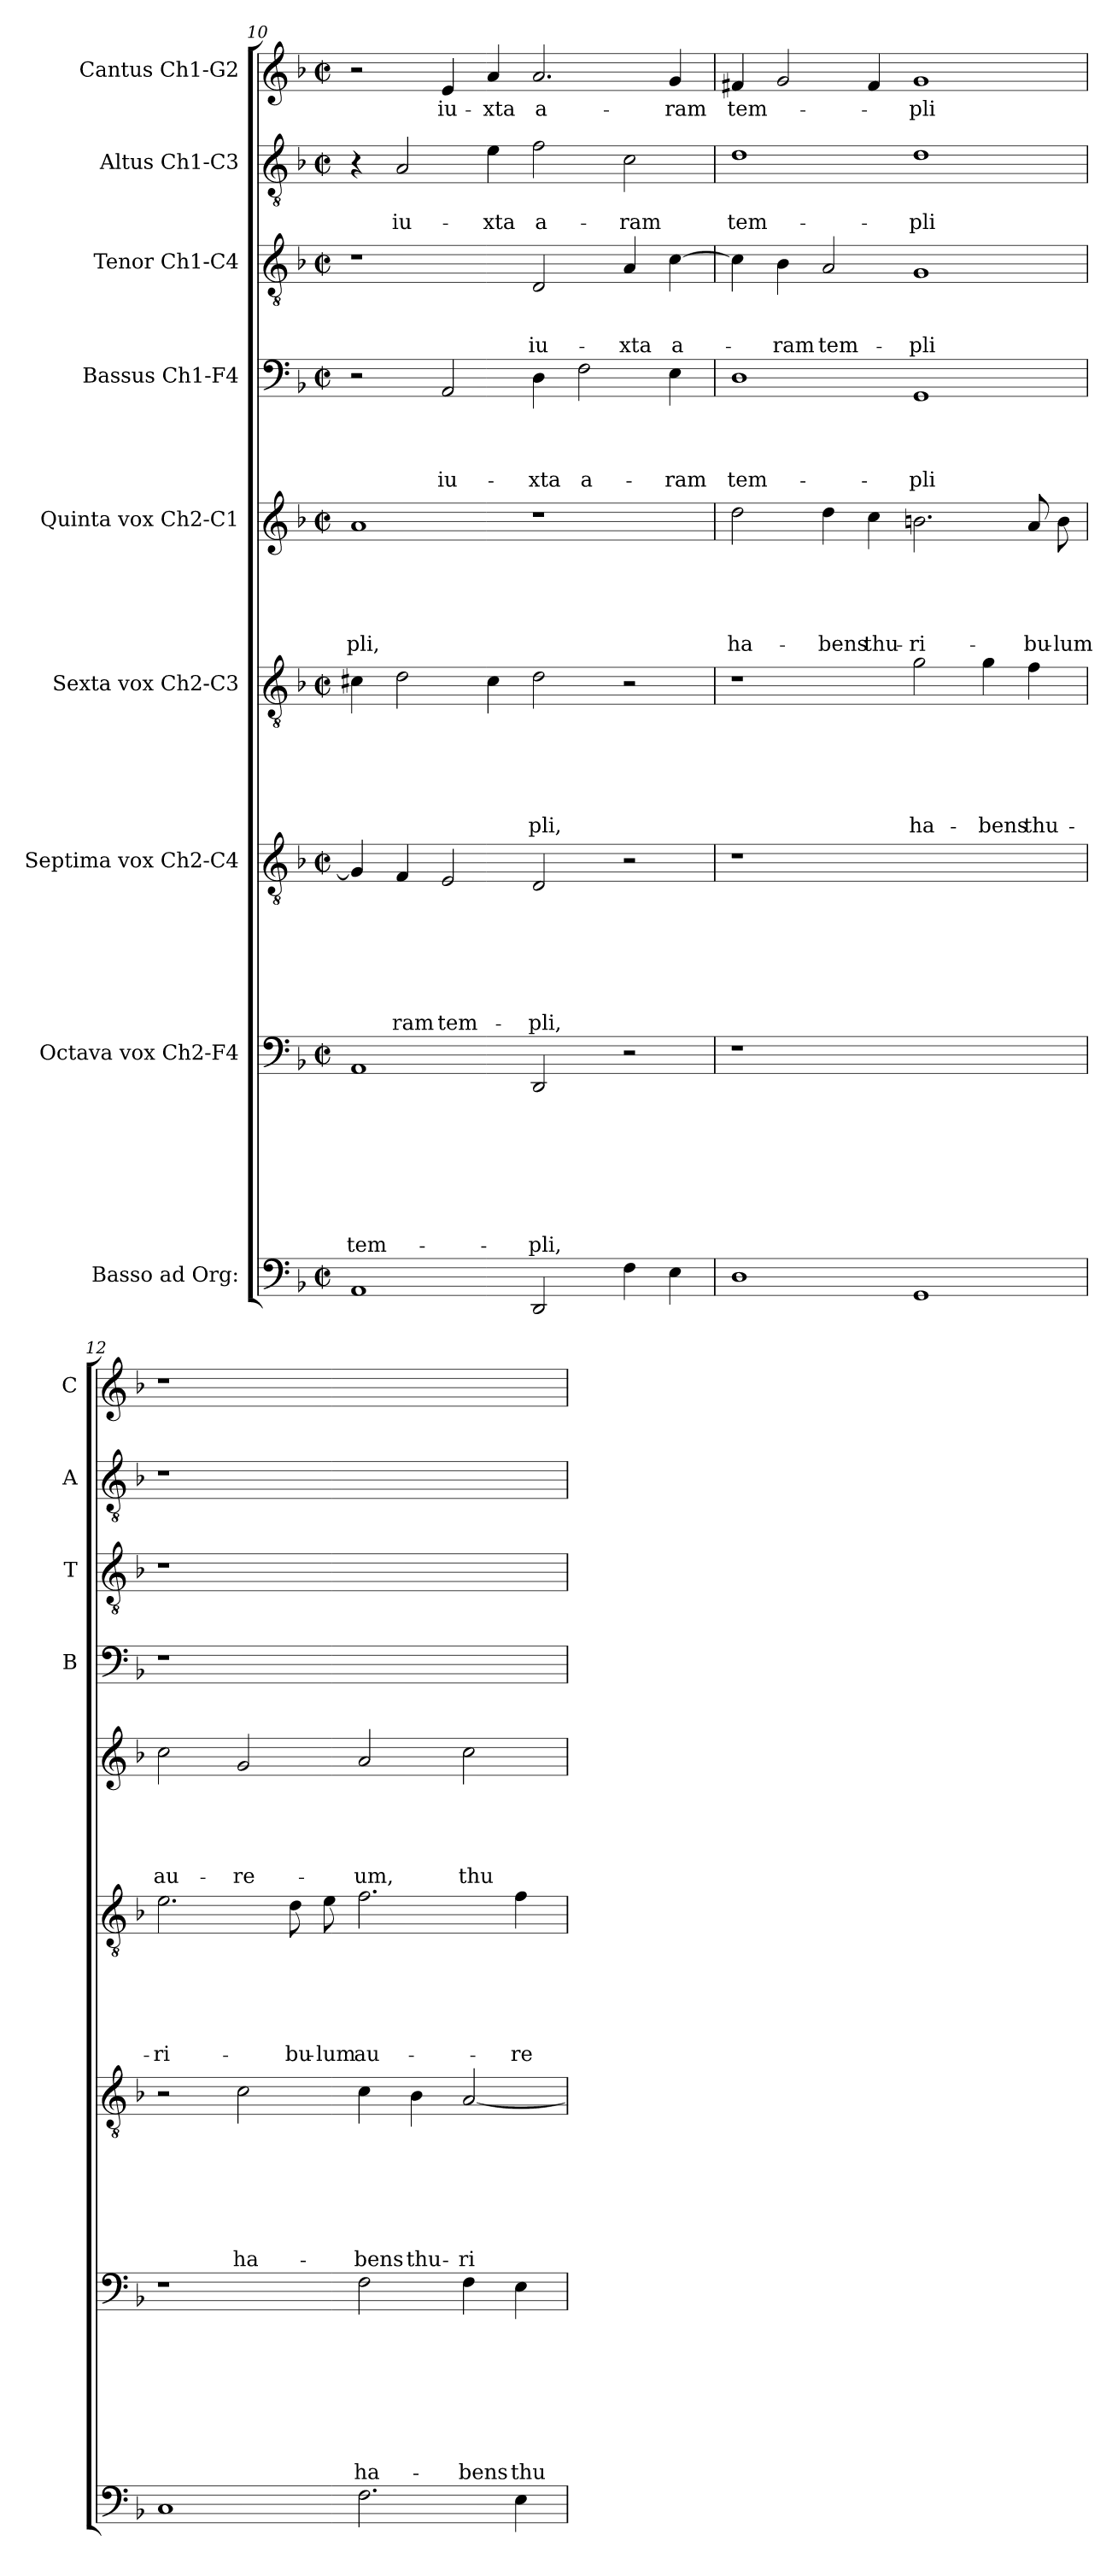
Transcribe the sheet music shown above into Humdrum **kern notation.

**kern	**kern	**text	**text	**text	**text	**text	**text	**text	**text	**kern	**text	**text	**text	**text	**text	**text	**text	**kern	**text	**text	**text	**text	**text	**text	**kern	**text	**text	**text	**text	**text	**kern	**text	**text	**text	**text	**kern	**text	**text	**text	**kern	**text	**text	**kern	**text
*part9	*part8	*part8	*part8	*part8	*part8	*part8	*part8	*part8	*part8	*part7	*part7	*part7	*part7	*part7	*part7	*part7	*part7	*part6	*part6	*part6	*part6	*part6	*part6	*part6	*part5	*part5	*part5	*part5	*part5	*part5	*part4	*part4	*part4	*part4	*part4	*part3	*part3	*part3	*part3	*part2	*part2	*part2	*part1	*part1
*staff9	*staff8	*staff8	*staff8	*staff8	*staff8	*staff8	*staff8	*staff8	*staff8	*staff7	*staff7	*staff7	*staff7	*staff7	*staff7	*staff7	*staff7	*staff6	*staff6	*staff6	*staff6	*staff6	*staff6	*staff6	*staff5	*staff5	*staff5	*staff5	*staff5	*staff5	*staff4	*staff4	*staff4	*staff4	*staff4	*staff3	*staff3	*staff3	*staff3	*staff2	*staff2	*staff2	*staff1	*staff1
*I"Basso ad Org:	*I"Octava vox Ch2-F4	*	*	*	*	*	*	*	*	*I"Septima vox Ch2-C4	*	*	*	*	*	*	*	*I"Sexta vox Ch2-C3	*	*	*	*	*	*	*I"Quinta vox Ch2-C1	*	*	*	*	*	*I"Bassus Ch1-F4	*	*	*	*	*I"Tenor Ch1-C4	*	*	*	*I"Altus Ch1-C3	*	*	*I"Cantus Ch1-G2	*
*	*	*	*	*	*	*	*	*	*	*	*	*	*	*	*	*	*	*	*	*	*	*	*	*	*	*	*	*	*	*	*I'B	*	*	*	*	*I'T	*	*	*	*I'A	*	*	*I'C	*
*clefF4	*clefF4	*	*	*	*	*	*	*	*	*clefGv2	*	*	*	*	*	*	*	*clefGv2	*	*	*	*	*	*	*clefG2	*	*	*	*	*	*clefF4	*	*	*	*	*clefGv2	*	*	*	*clefGv2	*	*	*clefG2	*
*k[b-]	*k[b-]	*	*	*	*	*	*	*	*	*k[b-]	*	*	*	*	*	*	*	*k[b-]	*	*	*	*	*	*	*k[b-]	*	*	*	*	*	*k[b-]	*	*	*	*	*k[b-]	*	*	*	*k[b-]	*	*	*k[b-]	*
*F:	*F:	*	*	*	*	*	*	*	*	*F:	*	*	*	*	*	*	*	*F:	*	*	*	*	*	*	*F:	*	*	*	*	*	*F:	*	*	*	*	*F:	*	*	*	*F:	*	*	*F:	*
*M2/2	*M2/2	*	*	*	*	*	*	*	*	*M2/2	*	*	*	*	*	*	*	*M2/2	*	*	*	*	*	*	*M2/2	*	*	*	*	*	*M2/2	*	*	*	*	*M2/2	*	*	*	*M2/2	*	*	*M2/2	*
*met(c|)	*met(c|)	*	*	*	*	*	*	*	*	*met(c|)	*	*	*	*	*	*	*	*met(c|)	*	*	*	*	*	*	*met(c|)	*	*	*	*	*	*met(c|)	*	*	*	*	*met(c|)	*	*	*	*met(c|)	*	*	*met(c|)	*
=10	=10	=10	=10	=10	=10	=10	=10	=10	=10	=10	=10	=10	=10	=10	=10	=10	=10	=10	=10	=10	=10	=10	=10	=10	=10	=10	=10	=10	=10	=10	=10	=10	=10	=10	=10	=10	=10	=10	=10	=10	=10	=10	=10	=10
!	!	!	!	!	!	!	!	!	!LO:LY:b	!	!	!	!	!	!	!	!	!	!	!	!	!	!	!	!	!	!	!	!	!LO:LY:b	!	!	!	!	!	!	!	!	!	!	!	!	!	!
1AA	1AA	.	.	.	.	.	.	.	tem-	4G/]	.	.	.	.	.	.	.	4c#X\	.	.	.	.	.	.	1a	.	.	.	.	-pli,	2r	.	.	.	.	1r	.	.	.	4r	.	.	2r	.
!	!	!	!	!	!	!	!	!	!	!	!	!	!	!	!	!	!LO:LY:b	!	!	!	!	!	!	!	!	!	!	!	!	!	!	!	!	!	!	!	!	!	!	!	!	!LO:LY:b	!	!
.	.	.	.	.	.	.	.	.	.	4F/	.	.	.	.	.	.	-ram	2d\	.	.	.	.	.	.	.	.	.	.	.	.	.	.	.	.	.	.	.	.	.	2A/	.	iu-	.	.
!	!	!	!	!	!	!	!	!	!	!	!	!	!	!	!	!	!LO:LY:b	!	!	!	!	!	!	!	!	!	!	!	!	!	!	!	!	!	!LO:LY:b	!	!	!	!	!	!	!	!	!LO:LY:b
.	.	.	.	.	.	.	.	.	.	2E/	.	.	.	.	.	.	tem-	.	.	.	.	.	.	.	.	.	.	.	.	.	2AA/	.	.	.	iu-	.	.	.	.	.	.	.	4e/	iu-
!	!	!	!	!	!	!	!	!	!	!	!	!	!	!	!	!	!	!	!	!	!	!	!	!	!	!	!	!	!	!	!	!	!	!	!	!	!	!	!	!	!	!LO:LY:b	!	!LO:LY:b
.	.	.	.	.	.	.	.	.	.	.	.	.	.	.	.	.	.	4c#\	.	.	.	.	.	.	.	.	.	.	.	.	.	.	.	.	.	.	.	.	.	4e\	.	-xta	4a/	-xta
!	!	!	!	!	!	!	!	!	!LO:LY:b	!	!	!	!	!	!	!	!LO:LY:b	!	!	!	!	!	!	!LO:LY:b	!	!	!	!	!	!	!	!	!	!	!LO:LY:b	!	!	!	!LO:LY:b	!	!	!LO:LY:b	!	!LO:LY:b
2DD/	2DD/	.	.	.	.	.	.	.	-pli,	2D/	.	.	.	.	.	.	-pli,	2d\	.	.	.	.	.	-pli,	1r	.	.	.	.	.	4D\	.	.	.	-xta	2D/	.	.	iu-	2f\	.	a-	2.a/	a-
!	!	!	!	!	!	!	!	!	!	!	!	!	!	!	!	!	!	!	!	!	!	!	!	!	!	!	!	!	!	!	!	!	!	!	!LO:LY:b	!	!	!	!	!	!	!	!	!
.	.	.	.	.	.	.	.	.	.	.	.	.	.	.	.	.	.	.	.	.	.	.	.	.	.	.	.	.	.	.	2F\	.	.	.	a-	.	.	.	.	.	.	.	.	.
!	!	!	!	!	!	!	!	!	!	!	!	!	!	!	!	!	!	!	!	!	!	!	!	!	!	!	!	!	!	!	!	!	!	!	!	!	!	!	!LO:LY:b	!	!	!LO:LY:b	!	!
4F\	2r	.	.	.	.	.	.	.	.	2r	.	.	.	.	.	.	.	2r	.	.	.	.	.	.	.	.	.	.	.	.	.	.	.	.	.	4A/	.	.	-xta	2c\	.	-ram	.	.
!	!	!	!	!	!	!	!	!	!	!	!	!	!	!	!	!	!	!	!	!	!	!	!	!	!	!	!	!	!	!	!	!	!	!	!LO:LY:b	!	!	!	!LO:LY:b	!	!	!	!	!LO:LY:b
4E\	.	.	.	.	.	.	.	.	.	.	.	.	.	.	.	.	.	.	.	.	.	.	.	.	.	.	.	.	.	.	4E\	.	.	.	-ram	[4c\	.	.	a-	.	.	.	4g/	-ram
=11	=11	=11	=11	=11	=11	=11	=11	=11	=11	=11	=11	=11	=11	=11	=11	=11	=11	=11	=11	=11	=11	=11	=11	=11	=11	=11	=11	=11	=11	=11	=11	=11	=11	=11	=11	=11	=11	=11	=11	=11	=11	=11	=11	=11
!	!	!	!	!	!	!	!	!	!	!	!	!	!	!	!	!	!	!	!	!	!	!	!	!	!	!	!	!	!	!LO:LY:b	!	!	!	!	!LO:LY:b	!	!	!	!	!	!	!LO:LY:b	!	!LO:LY:b
1D	1r	.	.	.	.	.	.	.	.	1r	.	.	.	.	.	.	.	1r	.	.	.	.	.	.	2dd\	.	.	.	.	ha-	1D	.	.	.	tem-	4c\]	.	.	.	1d	.	tem-	4f#X/	tem-
!	!	!	!	!	!	!	!	!	!	!	!	!	!	!	!	!	!	!	!	!	!	!	!	!	!	!	!	!	!	!	!	!	!	!	!	!	!	!	!LO:LY:b	!	!	!	!	!
.	.	.	.	.	.	.	.	.	.	.	.	.	.	.	.	.	.	.	.	.	.	.	.	.	.	.	.	.	.	.	.	.	.	.	.	4B-\	.	.	-ram	.	.	.	2g/	.
!	!	!	!	!	!	!	!	!	!	!	!	!	!	!	!	!	!	!	!	!	!	!	!	!	!	!	!	!	!	!LO:LY:b	!	!	!	!	!	!	!	!	!LO:LY:b	!	!	!	!	!
.	.	.	.	.	.	.	.	.	.	.	.	.	.	.	.	.	.	.	.	.	.	.	.	.	4dd\	.	.	.	.	-bens	.	.	.	.	.	2A/	.	.	tem-	.	.	.	.	.
!	!	!	!	!	!	!	!	!	!	!	!	!	!	!	!	!	!	!	!	!	!	!	!	!	!	!	!	!	!	!LO:LY:b	!	!	!	!	!	!	!	!	!	!	!	!	!	!
.	.	.	.	.	.	.	.	.	.	.	.	.	.	.	.	.	.	.	.	.	.	.	.	.	4cc\	.	.	.	.	thu-	.	.	.	.	.	.	.	.	.	.	.	.	4f#/	.
!	!	!	!	!	!	!	!	!	!	!	!	!	!	!	!	!	!	!	!	!	!	!	!	!LO:LY:b	!	!	!	!	!	!LO:LY:b	!	!	!	!	!LO:LY:b	!	!	!	!LO:LY:b	!	!	!LO:LY:b	!	!LO:LY:b
1GG	1ryy	.	.	.	.	.	.	.	.	1ryy	.	.	.	.	.	.	.	2g\	.	.	.	.	.	ha-	2.bn\	.	.	.	.	-ri-	1GG	.	.	.	-pli	1G	.	.	-pli	1d	.	-pli	1g	-pli
!	!	!	!	!	!	!	!	!	!	!	!	!	!	!	!	!	!	!	!	!	!	!	!	!LO:LY:b	!	!	!	!	!	!	!	!	!	!	!	!	!	!	!	!	!	!	!	!
.	.	.	.	.	.	.	.	.	.	.	.	.	.	.	.	.	.	4g\	.	.	.	.	.	-bens	.	.	.	.	.	.	.	.	.	.	.	.	.	.	.	.	.	.	.	.
!	!	!	!	!	!	!	!	!	!	!	!	!	!	!	!	!	!	!	!	!	!	!	!	!LO:LY:b	!	!	!	!	!	!LO:LY:b	!	!	!	!	!	!	!	!	!	!	!	!	!	!
.	.	.	.	.	.	.	.	.	.	.	.	.	.	.	.	.	.	4f\	.	.	.	.	.	thu-	8a/	.	.	.	.	-bu-	.	.	.	.	.	.	.	.	.	.	.	.	.	.
!	!	!	!	!	!	!	!	!	!	!	!	!	!	!	!	!	!	!	!	!	!	!	!	!	!	!	!	!	!	!LO:LY:b	!	!	!	!	!	!	!	!	!	!	!	!	!	!
.	.	.	.	.	.	.	.	.	.	.	.	.	.	.	.	.	.	.	.	.	.	.	.	.	8b\	.	.	.	.	-lum	.	.	.	.	.	.	.	.	.	.	.	.	.	.
=12	=12	=12	=12	=12	=12	=12	=12	=12	=12	=12	=12	=12	=12	=12	=12	=12	=12	=12	=12	=12	=12	=12	=12	=12	=12	=12	=12	=12	=12	=12	=12	=12	=12	=12	=12	=12	=12	=12	=12	=12	=12	=12	=12	=12
!	!	!	!	!	!	!	!	!	!	!	!	!	!	!	!	!	!	!	!	!	!	!	!	!LO:LY:b	!	!	!	!	!	!LO:LY:b	!	!	!	!	!	!	!	!	!	!	!	!	!	!
1C	1r	.	.	.	.	.	.	.	.	2r	.	.	.	.	.	.	.	2.e\	.	.	.	.	.	-ri-	2cc\	.	.	.	.	au-	1r	.	.	.	.	1r	.	.	.	1r	.	.	1r	.
!	!	!	!	!	!	!	!	!	!	!	!	!	!	!	!	!	!LO:LY:b	!	!	!	!	!	!	!	!	!	!	!	!	!LO:LY:b	!	!	!	!	!	!	!	!	!	!	!	!	!	!
.	.	.	.	.	.	.	.	.	.	2c\	.	.	.	.	.	.	ha-	.	.	.	.	.	.	.	2g/	.	.	.	.	-re-	.	.	.	.	.	.	.	.	.	.	.	.	.	.
!	!	!	!	!	!	!	!	!	!	!	!	!	!	!	!	!	!	!	!	!	!	!	!	!LO:LY:b	!	!	!	!	!	!	!	!	!	!	!	!	!	!	!	!	!	!	!	!
.	.	.	.	.	.	.	.	.	.	.	.	.	.	.	.	.	.	8d\	.	.	.	.	.	-bu-	.	.	.	.	.	.	.	.	.	.	.	.	.	.	.	.	.	.	.	.
!	!	!	!	!	!	!	!	!	!	!	!	!	!	!	!	!	!	!	!	!	!	!	!	!LO:LY:b	!	!	!	!	!	!	!	!	!	!	!	!	!	!	!	!	!	!	!	!
.	.	.	.	.	.	.	.	.	.	.	.	.	.	.	.	.	.	8e\	.	.	.	.	.	-lum	.	.	.	.	.	.	.	.	.	.	.	.	.	.	.	.	.	.	.	.
!	!	!	!	!	!	!	!	!	!LO:LY:b	!	!	!	!	!	!	!	!LO:LY:b	!	!	!	!	!	!	!LO:LY:b	!	!	!	!	!	!LO:LY:b	!	!	!	!	!	!	!	!	!	!	!	!	!	!
2.F\	2F\	.	.	.	.	.	.	.	ha-	4c\	.	.	.	.	.	.	-bens	2.f\	.	.	.	.	.	au-	2a/	.	.	.	.	-um,	1ryy	.	.	.	.	1ryy	.	.	.	1ryy	.	.	1ryy	.
!	!	!	!	!	!	!	!	!	!	!	!	!	!	!	!	!	!LO:LY:b	!	!	!	!	!	!	!	!	!	!	!	!	!	!	!	!	!	!	!	!	!	!	!	!	!	!	!
.	.	.	.	.	.	.	.	.	.	4B-\	.	.	.	.	.	.	thu-	.	.	.	.	.	.	.	.	.	.	.	.	.	.	.	.	.	.	.	.	.	.	.	.	.	.	.
!	!	!	!	!	!	!	!	!	!LO:LY:b	!	!	!	!	!	!	!	!LO:LY:b	!	!	!	!	!	!	!	!	!	!	!	!	!LO:LY:b	!	!	!	!	!	!	!	!	!	!	!	!	!	!
.	4F\	.	.	.	.	.	.	.	-bens	[2A/	.	.	.	.	.	.	-ri-	.	.	.	.	.	.	.	2cc\	.	.	.	.	thu-	.	.	.	.	.	.	.	.	.	.	.	.	.	.
!	!	!	!	!	!	!	!	!	!LO:LY:b	!	!	!	!	!	!	!	!	!	!	!	!	!	!	!LO:LY:b	!	!	!	!	!	!	!	!	!	!	!	!	!	!	!	!	!	!	!	!
4E\	4E\	.	.	.	.	.	.	.	thu-	.	.	.	.	.	.	.	.	4f\	.	.	.	.	.	-re-	.	.	.	.	.	.	.	.	.	.	.	.	.	.	.	.	.	.	.	.
=	=	=	=	=	=	=	=	=	=	=	=	=	=	=	=	=	=	=	=	=	=	=	=	=	=	=	=	=	=	=	=	=	=	=	=	=	=	=	=	=	=	=	=	=
*-	*-	*-	*-	*-	*-	*-	*-	*-	*-	*-	*-	*-	*-	*-	*-	*-	*-	*-	*-	*-	*-	*-	*-	*-	*-	*-	*-	*-	*-	*-	*-	*-	*-	*-	*-	*-	*-	*-	*-	*-	*-	*-	*-	*-
